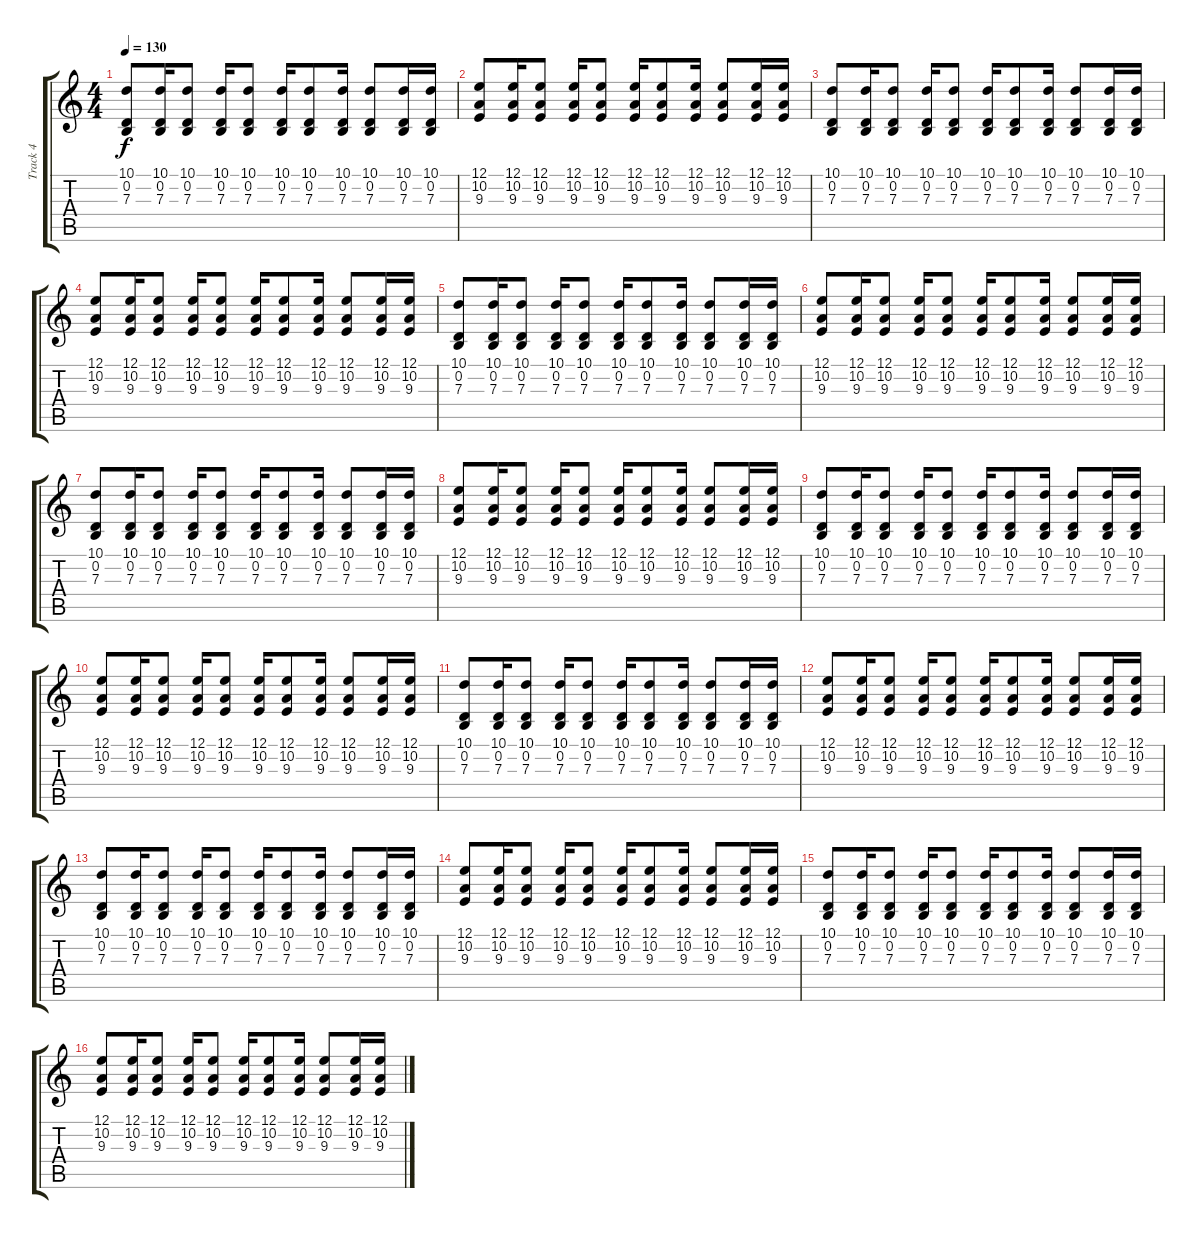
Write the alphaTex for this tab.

\track ("Track 4" "Track 4") {instrument harmonica}
\staff {score tabs}
\tuning (E4 B3 G3 D3 A2 E2) {hide}
\ts (4 4)
\tempo 130
\clef g2
\ks c
(10.1 0.2 7.3).8{dy f} (10.1 0.2 7.3).16 (10.1 0.2 7.3).8 (10.1 0.2 7.3).16 (10.1 0.2 7.3).8 (10.1 0.2 7.3).16 (10.1 0.2 7.3).8 (10.1 0.2 7.3).16 (10.1 0.2 7.3).8 (10.1 0.2 7.3).16 (10.1 0.2 7.3).16 |
(12.1 10.2 9.3).8 (12.1 10.2 9.3).16 (12.1 10.2 9.3).8 (12.1 10.2 9.3).16 (12.1 10.2 9.3).8 (12.1 10.2 9.3).16 (12.1 10.2 9.3).8 (12.1 10.2 9.3).16 (12.1 10.2 9.3).8 (12.1 10.2 9.3).16 (12.1 10.2 9.3).16 |
(10.1 0.2 7.3).8 (10.1 0.2 7.3).16 (10.1 0.2 7.3).8 (10.1 0.2 7.3).16 (10.1 0.2 7.3).8 (10.1 0.2 7.3).16 (10.1 0.2 7.3).8 (10.1 0.2 7.3).16 (10.1 0.2 7.3).8 (10.1 0.2 7.3).16 (10.1 0.2 7.3).16 |
(12.1 10.2 9.3).8 (12.1 10.2 9.3).16 (12.1 10.2 9.3).8 (12.1 10.2 9.3).16 (12.1 10.2 9.3).8 (12.1 10.2 9.3).16 (12.1 10.2 9.3).8 (12.1 10.2 9.3).16 (12.1 10.2 9.3).8 (12.1 10.2 9.3).16 (12.1 10.2 9.3).16 |
(10.1 0.2 7.3).8 (10.1 0.2 7.3).16 (10.1 0.2 7.3).8 (10.1 0.2 7.3).16 (10.1 0.2 7.3).8 (10.1 0.2 7.3).16 (10.1 0.2 7.3).8 (10.1 0.2 7.3).16 (10.1 0.2 7.3).8 (10.1 0.2 7.3).16 (10.1 0.2 7.3).16 |
(12.1 10.2 9.3).8 (12.1 10.2 9.3).16 (12.1 10.2 9.3).8 (12.1 10.2 9.3).16 (12.1 10.2 9.3).8 (12.1 10.2 9.3).16 (12.1 10.2 9.3).8 (12.1 10.2 9.3).16 (12.1 10.2 9.3).8 (12.1 10.2 9.3).16 (12.1 10.2 9.3).16 |
(10.1 0.2 7.3).8 (10.1 0.2 7.3).16 (10.1 0.2 7.3).8 (10.1 0.2 7.3).16 (10.1 0.2 7.3).8 (10.1 0.2 7.3).16 (10.1 0.2 7.3).8 (10.1 0.2 7.3).16 (10.1 0.2 7.3).8 (10.1 0.2 7.3).16 (10.1 0.2 7.3).16 |
(12.1 10.2 9.3).8 (12.1 10.2 9.3).16 (12.1 10.2 9.3).8 (12.1 10.2 9.3).16 (12.1 10.2 9.3).8 (12.1 10.2 9.3).16 (12.1 10.2 9.3).8 (12.1 10.2 9.3).16 (12.1 10.2 9.3).8 (12.1 10.2 9.3).16 (12.1 10.2 9.3).16 |
(10.1 0.2 7.3).8 (10.1 0.2 7.3).16 (10.1 0.2 7.3).8 (10.1 0.2 7.3).16 (10.1 0.2 7.3).8 (10.1 0.2 7.3).16 (10.1 0.2 7.3).8 (10.1 0.2 7.3).16 (10.1 0.2 7.3).8 (10.1 0.2 7.3).16 (10.1 0.2 7.3).16 |
(12.1 10.2 9.3).8 (12.1 10.2 9.3).16 (12.1 10.2 9.3).8 (12.1 10.2 9.3).16 (12.1 10.2 9.3).8 (12.1 10.2 9.3).16 (12.1 10.2 9.3).8 (12.1 10.2 9.3).16 (12.1 10.2 9.3).8 (12.1 10.2 9.3).16 (12.1 10.2 9.3).16 |
(10.1 0.2 7.3).8 (10.1 0.2 7.3).16 (10.1 0.2 7.3).8 (10.1 0.2 7.3).16 (10.1 0.2 7.3).8 (10.1 0.2 7.3).16 (10.1 0.2 7.3).8 (10.1 0.2 7.3).16 (10.1 0.2 7.3).8 (10.1 0.2 7.3).16 (10.1 0.2 7.3).16 |
(12.1 10.2 9.3).8 (12.1 10.2 9.3).16 (12.1 10.2 9.3).8 (12.1 10.2 9.3).16 (12.1 10.2 9.3).8 (12.1 10.2 9.3).16 (12.1 10.2 9.3).8 (12.1 10.2 9.3).16 (12.1 10.2 9.3).8 (12.1 10.2 9.3).16 (12.1 10.2 9.3).16 |
(10.1 0.2 7.3).8 (10.1 0.2 7.3).16 (10.1 0.2 7.3).8 (10.1 0.2 7.3).16 (10.1 0.2 7.3).8 (10.1 0.2 7.3).16 (10.1 0.2 7.3).8 (10.1 0.2 7.3).16 (10.1 0.2 7.3).8 (10.1 0.2 7.3).16 (10.1 0.2 7.3).16 |
(12.1 10.2 9.3).8 (12.1 10.2 9.3).16 (12.1 10.2 9.3).8 (12.1 10.2 9.3).16 (12.1 10.2 9.3).8 (12.1 10.2 9.3).16 (12.1 10.2 9.3).8 (12.1 10.2 9.3).16 (12.1 10.2 9.3).8 (12.1 10.2 9.3).16 (12.1 10.2 9.3).16 |
(10.1 0.2 7.3).8 (10.1 0.2 7.3).16 (10.1 0.2 7.3).8 (10.1 0.2 7.3).16 (10.1 0.2 7.3).8 (10.1 0.2 7.3).16 (10.1 0.2 7.3).8 (10.1 0.2 7.3).16 (10.1 0.2 7.3).8 (10.1 0.2 7.3).16 (10.1 0.2 7.3).16 |
(12.1 10.2 9.3).8 (12.1 10.2 9.3).16 (12.1 10.2 9.3).8 (12.1 10.2 9.3).16 (12.1 10.2 9.3).8 (12.1 10.2 9.3).16 (12.1 10.2 9.3).8 (12.1 10.2 9.3).16 (12.1 10.2 9.3).8 (12.1 10.2 9.3).16 (12.1 10.2 9.3).16
